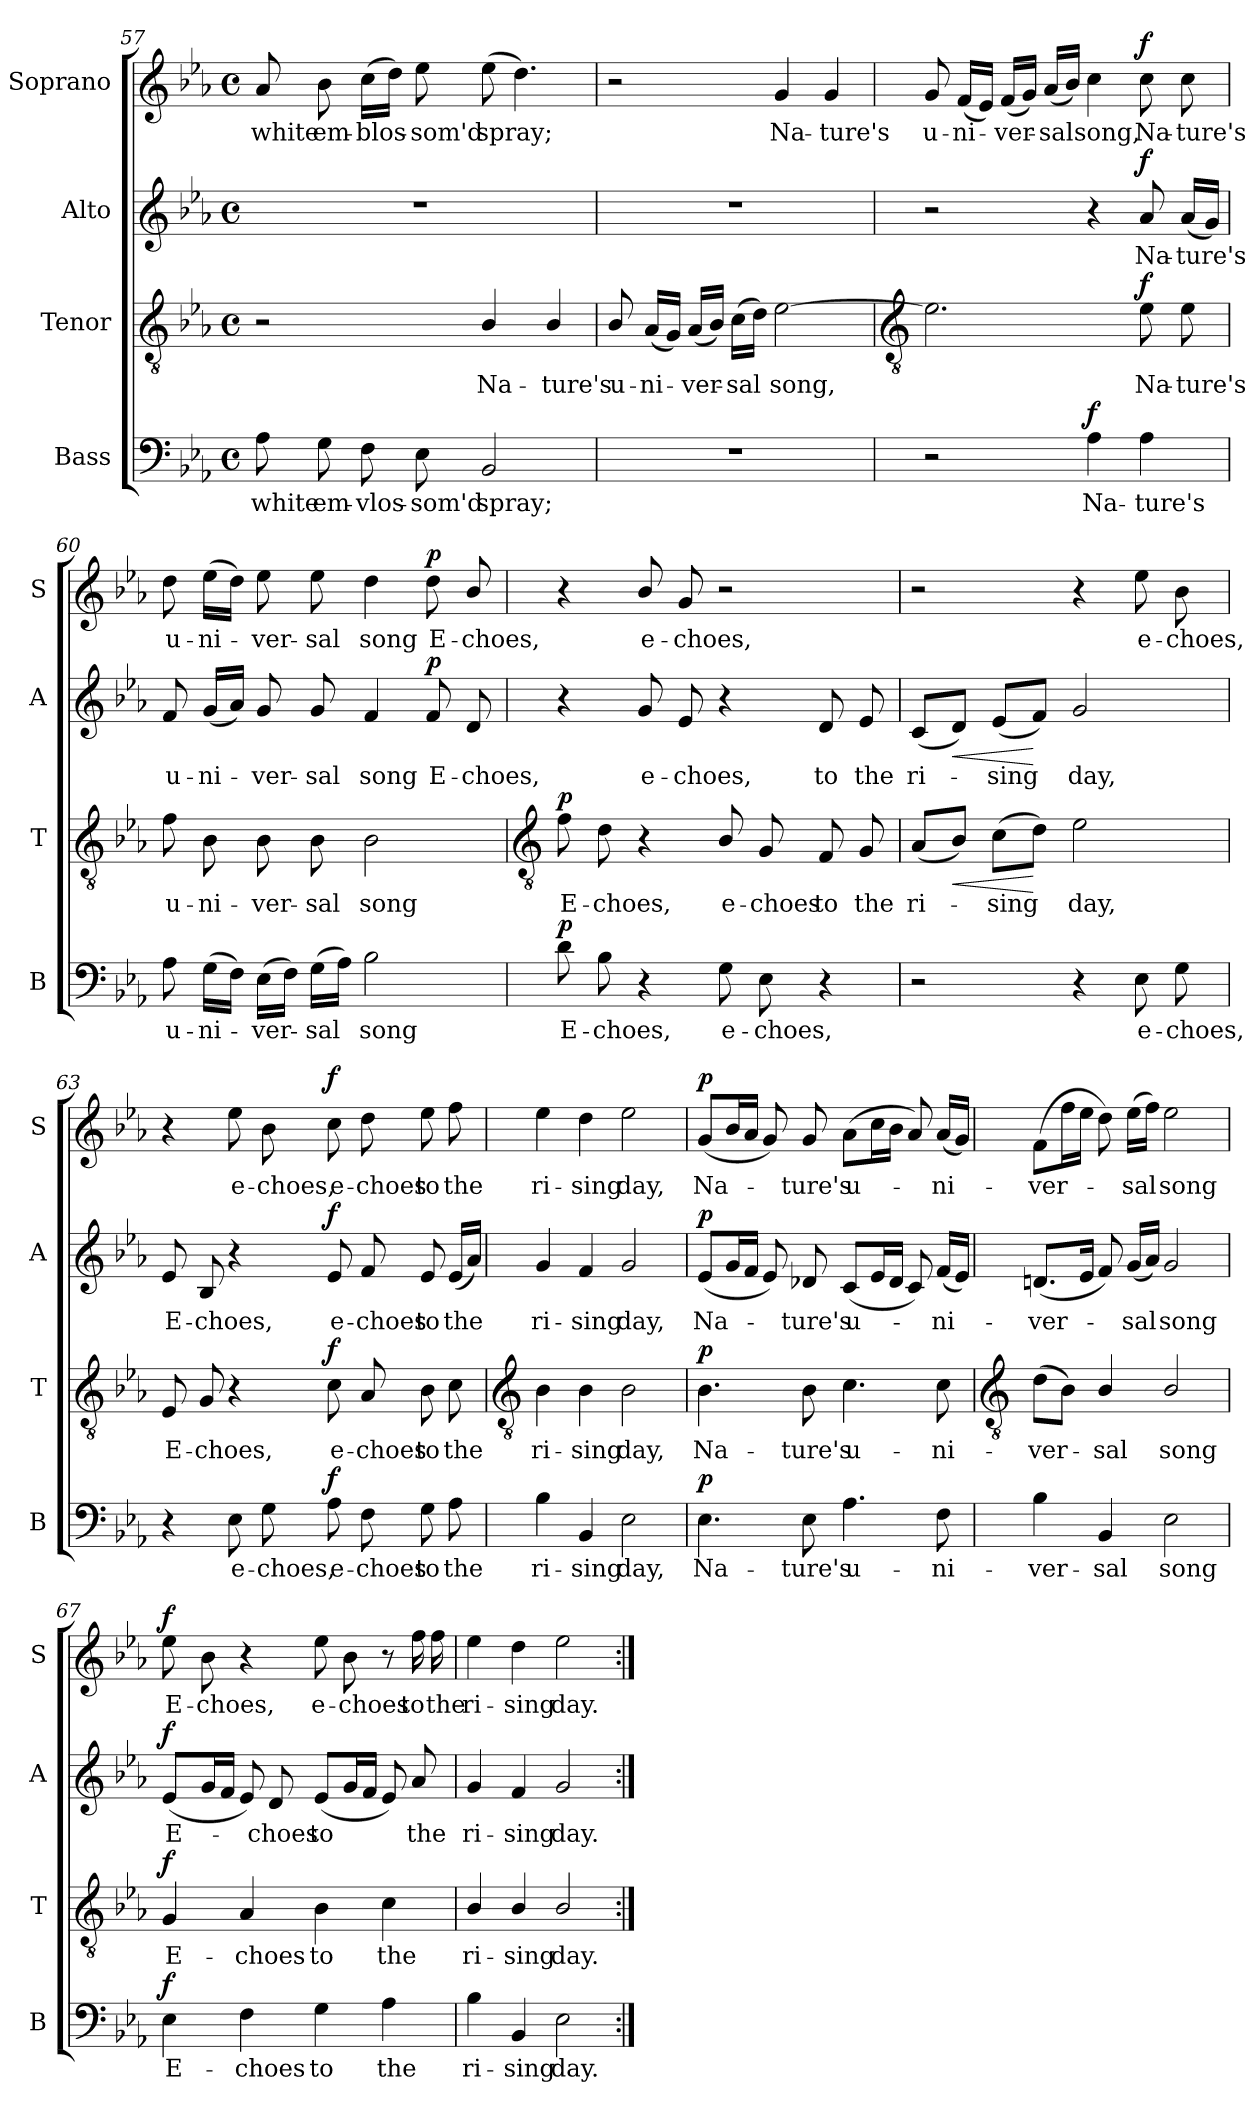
**kern	**text	**dynam	**kern	**text	**dynam	**kern	**text	**dynam	**kern	**text	**dynam
*part4	*part4	*part4	*part3	*part3	*part3	*part2	*part2	*part2	*part1	*part1	*part1
*staff4	*staff4	*staff4	*staff3	*staff3	*staff3	*staff2	*staff2	*staff2	*staff1	*staff1	*staff1
*I"Bass	*	*	*I"Tenor	*	*	*I"Alto	*	*	*I"Soprano	*	*
*I'B	*	*	*I'T	*	*	*I'A	*	*	*I'S	*	*
*clefF4	*	*	*clefGv2	*	*	*clefG2	*	*	*clefG2	*	*
*k[b-e-a-]	*	*	*k[b-e-a-]	*	*	*k[b-e-a-]	*	*	*k[b-e-a-]	*	*
*E-:	*	*	*E-:	*	*	*E-:	*	*	*E-:	*	*
*M4/4	*	*	*M4/4	*	*	*M4/4	*	*	*M4/4	*	*
*met(c)	*	*	*met(c)	*	*	*met(c)	*	*	*met(c)	*	*
=57	=57	=57	=57	=57	=57	=57	=57	=57	=57	=57	=57
!	!LO:LY:b	!	!	!	!	!	!	!	!	!LO:LY:b	!
8A-	white	.	2r	.	.	1r	.	.	8a-	white	.
!	!LO:LY:b	!	!	!	!	!	!	!	!	!LO:LY:b	!
8G	em-	.	.	.	.	.	.	.	8b-	em-	.
!	!LO:LY:b	!	!	!	!	!	!	!	!	!LO:LY:b	!
8F	-vlos-	.	.	.	.	.	.	.	(>16ccLL	-blos-	.
.	.	.	.	.	.	.	.	.	16ddJJ)	.	.
!	!LO:LY:b	!	!	!	!	!	!	!	!	!LO:LY:b	!
8E-	-som'd	.	.	.	.	.	.	.	8ee-	som'd	.
!	!LO:LY:b	!	!	!LO:LY:b	!	!	!	!	!	!LO:LY:b	!
2BB-	spray;	.	4B-/	Na-	.	.	.	.	(>8ee-L	spray;	.
.	.	.	.	.	.	.	.	.	4.dd)	.	.
!	!	!	!	!LO:LY:b	!	!	!	!	!	!	!
.	.	.	4B-/	-ture's	.	.	.	.	.	.	.
=58	=58	=58	=58	=58	=58	=58	=58	=58	=58	=58	=58
!	!	!	!	!LO:LY:b	!	!	!	!	!	!	!
1r	.	.	8B-/	u-	.	1r	.	.	2r	.	.
!	!	!	!	!LO:LY:b	!	!	!	!	!	!	!
.	.	.	(<16A-LL	-ni-	.	.	.	.	.	.	.
.	.	.	16GJJ)	.	.	.	.	.	.	.	.
!	!	!	!	!LO:LY:b	!	!	!	!	!	!	!
.	.	.	(<16A-LL	ver-	.	.	.	.	.	.	.
.	.	.	16B-JJ)	.	.	.	.	.	.	.	.
!	!	!	!	!LO:LY:b	!	!	!	!	!	!	!
.	.	.	(>16cLL	sal	.	.	.	.	.	.	.
.	.	.	16dJJ)	.	.	.	.	.	.	.	.
!	!	!	!	!LO:LY:b	!	!	!	!	!	!LO:LY:b	!
.	.	.	[2e-	song,	.	.	.	.	4g	Na-	.
!	!	!	!	!	!	!	!	!	!	!LO:LY:b	!
.	.	.	.	.	.	.	.	.	4g	-ture's	.
!!LO:LB:g=z
=59	=59	=59	=59	=59	=59	=59	=59	=59	=59	=59	=59
*	*	*	*clefGv2	*	*	*	*	*	*	*	*
!	!	!	!	!	!	!	!	!	!	!LO:LY:b	!
2r	.	.	2.e-]	.	.	2r	.	.	8g	u-	.
!	!	!	!	!	!	!	!	!	!	!LO:LY:b	!
.	.	.	.	.	.	.	.	.	(<16fLL	-ni-	.
.	.	.	.	.	.	.	.	.	16e-JJ)	.	.
!	!	!	!	!	!	!	!	!	!	!LO:LY:b	!
.	.	.	.	.	.	.	.	.	(<16fLL	ver-	.
.	.	.	.	.	.	.	.	.	16gJJ)	.	.
!	!	!	!	!	!	!	!	!	!	!LO:LY:b	!
.	.	.	.	.	.	.	.	.	(<16a-LL	sal	.
.	.	.	.	.	.	.	.	.	16b-JJ)	.	.
!	!LO:LY:b	!LO:DY:b	!	!	!	!	!	!	!	!LO:LY:b	!
4A-	Na-	f	.	.	.	4r	.	.	4cc	song,	.
!	!LO:LY:b	!	!	!LO:LY:b	!LO:DY:b	!	!LO:LY:b	!LO:DY:b	!	!LO:LY:b	!LO:DY:b
4A-	-ture's	.	8e-	Na-	f	8a-	Na-	f	8cc	Na-	f
!	!	!	!	!LO:LY:b	!	!	!LO:LY:b	!	!	!LO:LY:b	!
.	.	.	8e-	-ture's	.	(<16a-LL	-ture's	.	8cc	-ture's	.
.	.	.	.	.	.	16gJJ)	.	.	.	.	.
=60	=60	=60	=60	=60	=60	=60	=60	=60	=60	=60	=60
!	!LO:LY:b	!	!	!LO:LY:b	!	!	!LO:LY:b	!	!	!LO:LY:b	!
8A-	u-	.	8f	u-	.	8f	u-	.	8dd	u-	.
!	!LO:LY:b	!	!	!LO:LY:b	!	!	!LO:LY:b	!	!	!LO:LY:b	!
(>16GLL	-ni-	.	8B-	-ni-	.	(<16gLL	-ni-	.	(>16ee-LL	-ni-	.
16FJJ)	.	.	.	.	.	16a-JJ)	.	.	16ddJJ)	.	.
!	!LO:LY:b	!	!	!LO:LY:b	!	!	!LO:LY:b	!	!	!LO:LY:b	!
(>16E-LL	ver-	.	8B-	-ver-	.	8g	ver-	.	8ee-	ver-	.
16FJJ)	.	.	.	.	.	.	.	.	.	.	.
!	!LO:LY:b	!	!	!LO:LY:b	!	!	!LO:LY:b	!	!	!LO:LY:b	!
(>16GLL	sal	.	8B-	-sal	.	8g	-sal	.	8ee-	-sal	.
16A-JJ)	.	.	.	.	.	.	.	.	.	.	.
!	!LO:LY:b	!	!	!LO:LY:b	!	!	!LO:LY:b	!	!	!LO:LY:b	!
2B-	song	.	2B-	song	.	4f	song	.	4dd	song	.
!	!	!	!	!	!	!	!LO:LY:b	!LO:DY:b	!	!LO:LY:b	!LO:DY:b
.	.	.	.	.	.	8f	E-	p	8dd	E-	p
!	!	!	!	!	!	!	!LO:LY:b	!	!	!LO:LY:b	!
.	.	.	.	.	.	8d	-choes,	.	8b-/	-choes,	.
!!LO:LB:g=z
=61	=61	=61	=61	=61	=61	=61	=61	=61	=61	=61	=61
*	*	*	*clefGv2	*	*	*	*	*	*	*	*
!	!LO:LY:b	!LO:DY:b	!	!LO:LY:b	!LO:DY:b	!	!	!	!	!	!
8d	E-	p	8f	E-	p	4r	.	.	4r	.	.
!	!LO:LY:b	!	!	!LO:LY:b	!	!	!	!	!	!	!
8B-	-choes,	.	8d	-choes,	.	.	.	.	.	.	.
!	!	!	!	!	!	!	!LO:LY:b	!	!	!LO:LY:b	!
4r	.	.	4r	.	.	8g	e-	.	8b-/	e-	.
!	!	!	!	!	!	!	!LO:LY:b	!	!	!LO:LY:b	!
.	.	.	.	.	.	8e-	-choes,	.	8g/	-choes,	.
!	!LO:LY:b	!	!	!LO:LY:b	!	!	!	!	!	!	!
8G	e-	.	8B-/	e-	.	4r	.	.	2r	.	.
!	!LO:LY:b	!	!	!LO:LY:b	!	!	!	!	!	!	!
8E-	-choes,	.	8G	-choes	.	.	.	.	.	.	.
!	!	!	!	!LO:LY:b	!	!	!LO:LY:b	!	!	!	!
4r	.	.	8F	to	.	8d	to	.	.	.	.
!	!	!	!	!LO:LY:b	!	!	!LO:LY:b	!	!	!	!
.	.	.	8G	the	.	8e-	the	.	.	.	.
=62	=62	=62	=62	=62	=62	=62	=62	=62	=62	=62	=62
!	!	!	!	!LO:LY:b	!	!	!LO:LY:b	!	!	!	!
2r	.	.	(<8A-L	ri-	.	(<8cL	ri-	.	2r	.	.
!	!	!	!	!	!LO:HP:b	!	!	!LO:HP:b	!	!	!
.	.	.	8B-J)	.	<	8dJ)	.	<	.	.	.
!	!	!	!	!LO:LY:b	!	!	!LO:LY:b	!	!	!	!
.	.	.	(>8cL	sing	.	(<8e-L	sing	.	.	.	.
.	.	.	8dJ)	.	[	8fJ)	.	[	.	.	.
!	!	!	!	!LO:LY:b	!	!	!LO:LY:b	!	!	!	!
4r	.	.	2e-	day,	.	2g	day,	.	4r	.	.
!	!LO:LY:b	!	!	!	!	!	!	!	!	!LO:LY:b	!
8E-	e-	.	.	.	.	.	.	.	8ee-	e-	.
!	!LO:LY:b	!	!	!	!	!	!	!	!	!LO:LY:b	!
8G	-choes,	.	.	.	.	.	.	.	8b-	-choes,	.
=63	=63	=63	=63	=63	=63	=63	=63	=63	=63	=63	=63
!	!	!	!	!LO:LY:b	!	!	!LO:LY:b	!	!	!	!
4r	.	.	8E-	E-	.	8e-	E-	.	4r	.	.
!	!	!	!	!LO:LY:b	!	!	!LO:LY:b	!	!	!	!
.	.	.	8G	-choes,	.	8B-	-choes,	.	.	.	.
!	!LO:LY:b	!	!	!	!	!	!	!	!	!LO:LY:b	!
8E-	e-	.	4r	.	.	4r	.	.	8ee-	e-	.
!	!LO:LY:b	!	!	!	!	!	!	!	!	!LO:LY:b	!
8G	-choes,	.	.	.	.	.	.	.	8b-	-choes,	.
!	!LO:LY:b	!LO:DY:b	!	!LO:LY:b	!LO:DY:b	!	!LO:LY:b	!LO:DY:b	!	!LO:LY:b	!LO:DY:b
8A-	e-	f	8c	e-	f	8e-	e-	f	8cc	e-	f
!	!LO:LY:b	!	!	!LO:LY:b	!	!	!LO:LY:b	!	!	!LO:LY:b	!
8F	-choes	.	8A-	-choes	.	8f	-choes	.	8dd	-choes	.
!	!LO:LY:b	!	!	!LO:LY:b	!	!	!LO:LY:b	!	!	!LO:LY:b	!
8G	to	.	8B-	to	.	8e-	to	.	8ee-	to	.
!	!LO:LY:b	!	!	!LO:LY:b	!	!	!LO:LY:b	!	!	!LO:LY:b	!
8A-	the	.	8c	the	.	(<16e-LL	the	.	8ff	the	.
.	.	.	.	.	.	16a-JJ)	.	.	.	.	.
!!LO:LB:g=z
=64	=64	=64	=64	=64	=64	=64	=64	=64	=64	=64	=64
*	*	*	*clefGv2	*	*	*	*	*	*	*	*
!	!LO:LY:b	!	!	!LO:LY:b	!	!	!LO:LY:b	!	!	!LO:LY:b	!
4B-	ri-	.	4B-	ri-	.	4g	ri-	.	4ee-	ri-	.
!	!LO:LY:b	!	!	!LO:LY:b	!	!	!LO:LY:b	!	!	!LO:LY:b	!
4BB-	-sing	.	4B-	-sing	.	4f	-sing	.	4dd	-sing	.
!	!LO:LY:b	!	!	!LO:LY:b	!	!	!LO:LY:b	!	!	!LO:LY:b	!
2E-	day,	.	2B-	day,	.	2g	day,	.	2ee-	day,	.
=65	=65	=65	=65	=65	=65	=65	=65	=65	=65	=65	=65
!	!LO:LY:b	!LO:DY:b	!	!LO:LY:b	!LO:DY:b	!	!LO:LY:b	!LO:DY:b	!	!LO:LY:b	!LO:DY:b
4.E-	Na-	p	4.B-	Na-	p	(<8e-L	Na-	p	(<8gL	Na-	p
.	.	.	.	.	.	16gL	.	.	16b-L	.	.
.	.	.	.	.	.	16fJJ	.	.	16a-JJ	.	.
.	.	.	.	.	.	8e-)	.	.	8g)	.	.
!	!LO:LY:b	!	!	!LO:LY:b	!	!	!LO:LY:b	!	!	!LO:LY:b	!
8E-	-ture's	.	8B-	-ture's	.	8d-X	ture's	.	8g	ture's	.
!	!LO:LY:b	!	!	!LO:LY:b	!	!	!LO:LY:b	!	!	!LO:LY:b	!
4.A-	u-	.	4.c	u-	.	(<8cL	u-	.	(>8a-L	u-	.
.	.	.	.	.	.	16e-L	.	.	16ccL	.	.
.	.	.	.	.	.	16d-JJ	.	.	16b-JJ	.	.
.	.	.	.	.	.	8c)	.	.	8a-)	.	.
!	!LO:LY:b	!	!	!LO:LY:b	!	!	!LO:LY:b	!	!	!LO:LY:b	!
8F	-ni-	.	8c	-ni-	.	(<16fLL	ni-	.	(<16a-LL	ni-	.
.	.	.	.	.	.	16e-JJ)	.	.	16gJJ)	.	.
!!LO:LB:g=z
=66	=66	=66	=66	=66	=66	=66	=66	=66	=66	=66	=66
*	*	*	*clefGv2	*	*	*	*	*	*	*	*
!	!LO:LY:b	!	!	!LO:LY:b	!	!	!LO:LY:b	!	!	!LO:LY:b	!
4B-	-ver-	.	(>8dL	-ver-	.	(<8.dnL	ver-	.	(>8fL	ver-	.
.	.	.	8B-J)	.	.	.	.	.	16ffL	.	.
.	.	.	.	.	.	16e-J	.	.	16ee-JJ	.	.
!	!LO:LY:b	!	!	!LO:LY:b	!	!	!	!	!	!	!
4BB-	-sal	.	4B-/	sal	.	8f)	.	.	8dd)	.	.
!	!	!	!	!	!	!	!LO:LY:b	!	!	!LO:LY:b	!
.	.	.	.	.	.	(<16gLL	sal	.	(>16ee-LL	sal	.
.	.	.	.	.	.	16a-JJ)	.	.	16ffJJ)	.	.
!	!LO:LY:b	!	!	!LO:LY:b	!	!	!LO:LY:b	!	!	!LO:LY:b	!
2E-	song	.	2B-/	song	.	2g	song	.	2ee-	song	.
=67	=67	=67	=67	=67	=67	=67	=67	=67	=67	=67	=67
!	!LO:LY:b	!LO:DY:b	!	!LO:LY:b	!LO:DY:b	!	!LO:LY:b	!LO:DY:b	!	!LO:LY:b	!LO:DY:b
4E-	E-	f	4G	E-	f	(<8e-L	E-	f	8ee-	E-	f
!	!	!	!	!	!	!	!	!	!	!LO:LY:b	!
.	.	.	.	.	.	16gL	.	.	8b-	-choes,	.
.	.	.	.	.	.	16fJJ	.	.	.	.	.
!	!LO:LY:b	!	!	!LO:LY:b	!	!	!	!	!	!	!
4F	-choes	.	4A-	-choes	.	8e-)	.	.	4r	.	.
!	!	!	!	!	!	!	!LO:LY:b	!	!	!	!
.	.	.	.	.	.	8d	choes	.	.	.	.
!	!LO:LY:b	!	!	!LO:LY:b	!	!	!LO:LY:b	!	!	!LO:LY:b	!
4G	to	.	4B-	to	.	(<8e-L	to	.	8ee-	e-	.
!	!	!	!	!	!	!	!	!	!	!LO:LY:b	!
.	.	.	.	.	.	16gL	.	.	8b-	-choes	.
.	.	.	.	.	.	16fJJ	.	.	.	.	.
!	!LO:LY:b	!	!	!LO:LY:b	!	!	!	!	!	!	!
4A-	the	.	4c	the	.	8e-)	.	.	8r	.	.
!	!	!	!	!	!	!	!LO:LY:b	!	!	!LO:LY:b	!
.	.	.	.	.	.	8a-	the	.	16ff	to	.
!	!	!	!	!	!	!	!	!	!	!LO:LY:b	!
.	.	.	.	.	.	.	.	.	16ff	the	.
=68	=68	=68	=68	=68	=68	=68	=68	=68	=68	=68	=68
!	!LO:LY:b	!	!	!LO:LY:b	!	!	!LO:LY:b	!	!	!LO:LY:b	!
4B-	ri-	.	4B-/	ri-	.	4g	ri-	.	4ee-	ri-	.
!	!LO:LY:b	!	!	!LO:LY:b	!	!	!LO:LY:b	!	!	!LO:LY:b	!
4BB-	-sing	.	4B-/	-sing	.	4f	-sing	.	4dd	-sing	.
!	!LO:LY:b	!	!	!LO:LY:b	!	!	!LO:LY:b	!	!	!LO:LY:b	!
2E-	day.	.	2B-/	day.	.	2g	day.	.	2ee-	day.	.
=:|!	=:|!	=:|!	=:|!	=:|!	=:|!	=:|!	=:|!	=:|!	=:|!	=:|!	=:|!
*-	*-	*-	*-	*-	*-	*-	*-	*-	*-	*-	*-
